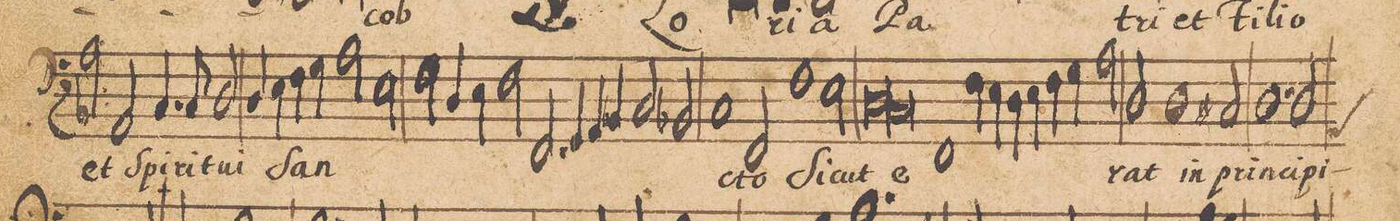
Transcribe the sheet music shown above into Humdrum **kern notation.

**kern	**text
*I"[Basso]	*
*clefF4	*
*k[b-]	*
*met(c|)	*
*M2/1	*
2A\	et
2AA/	Spi-
4.C/	-ri-
8C/	-tu-
2D/	-i
=61-	=61-
4D/	San-
4E\	.
4F\	.
4G\	.
2A\	.
2E\	.
=62-	=62-
2F\	.
4D/	.
4E\	.
2F\	.
2.FF/	.
=63-	=63-
4GG/	.
4AA/	.
4BB-X/	.
2C/	.
2BB-X/	.
=64-	=64-
1C	.
2FF/	-cto
1F\	Si-
=65-	=65-
2E\	-cut
*lig	*
1D	e-
=66-	=66-
1C	.
*Xlig	*
1FF	.
=67-	=67-
4F\	.
4E\	.
4D\	.
4E\	.
4F\	.
4G\	.
2A\	.
=68-	=68-
2D/	-rat
1D	in
2C#X/	prin-
=69-	=69-
1.D	-ci-
*custos:AA	*
2D/	-pi-
=70-	=70-
*-	*-
